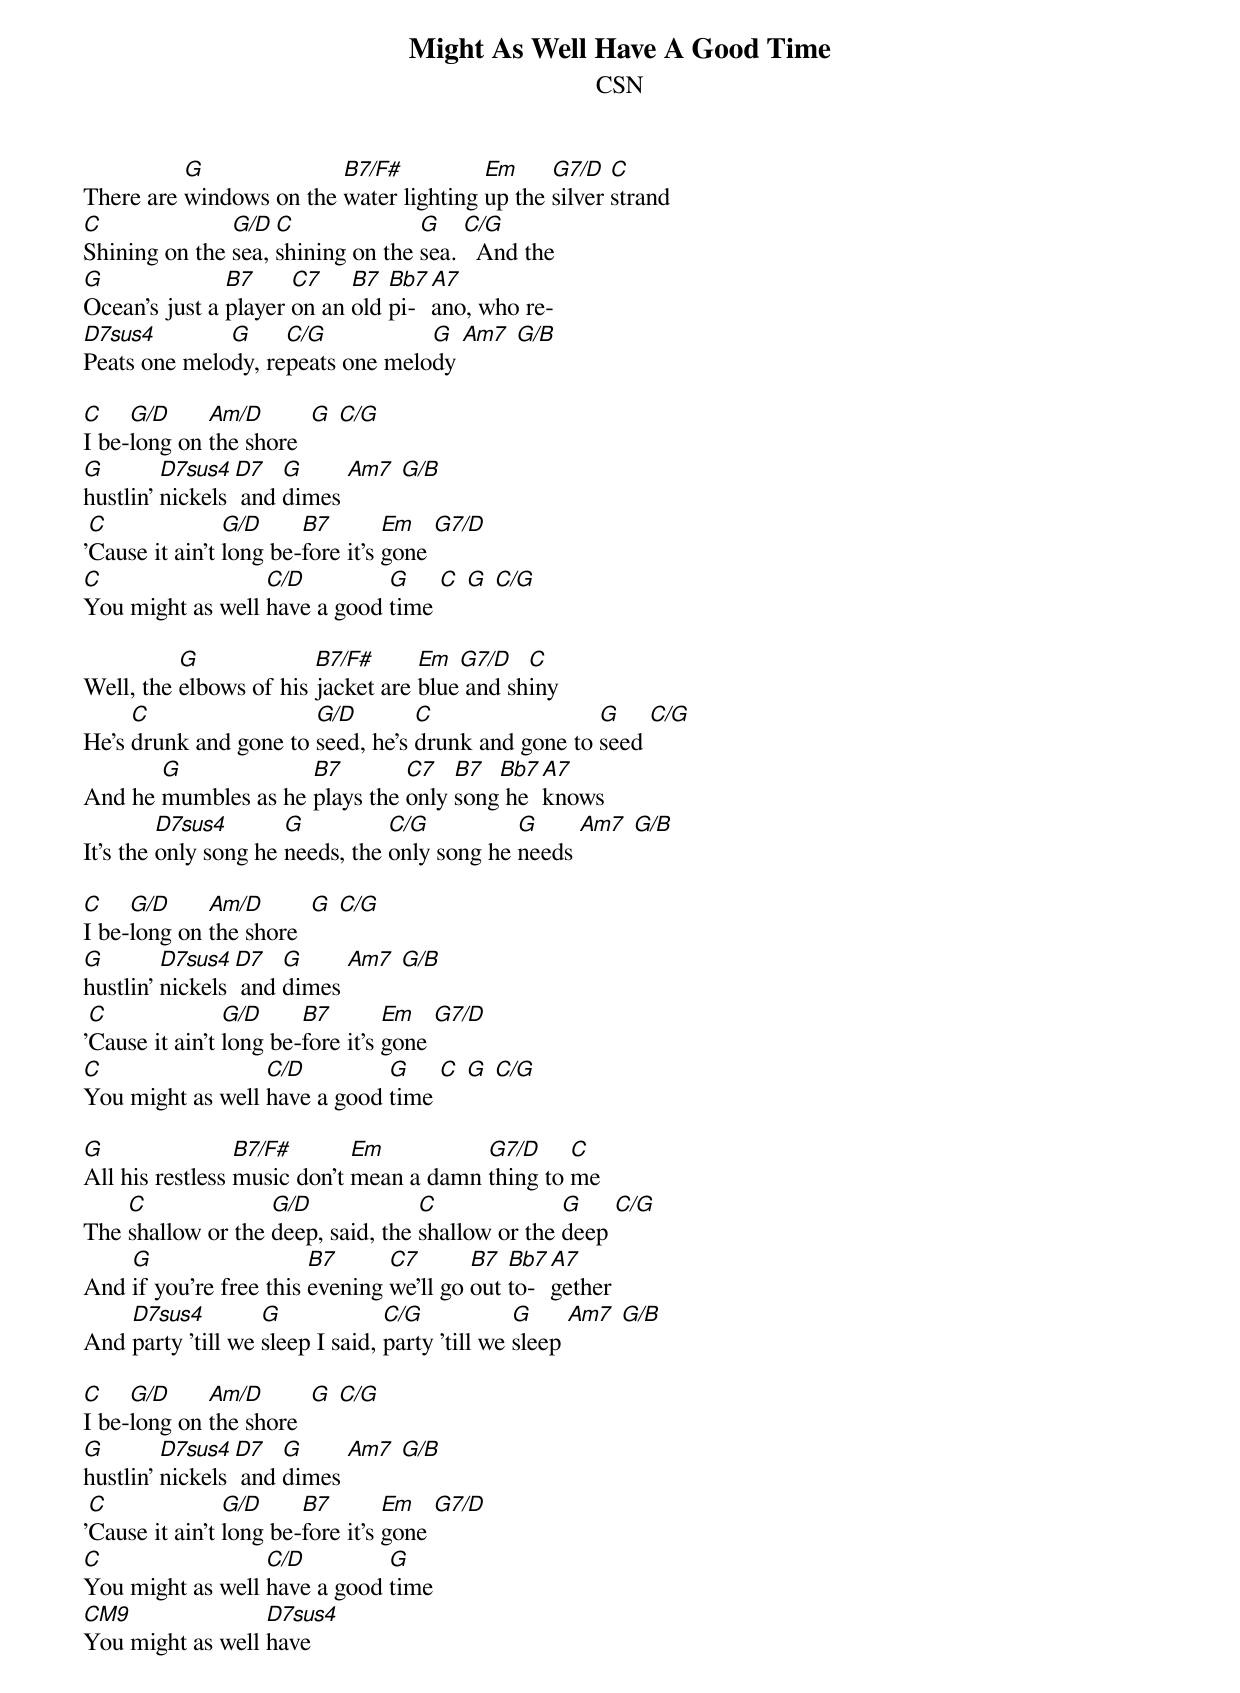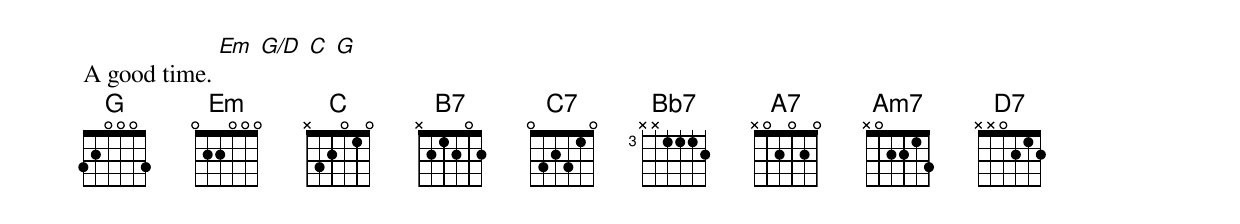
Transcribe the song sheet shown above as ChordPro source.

{title:Might As Well Have A Good Time}
{subtitle:CSN}

There are [G]windows on the [B7/F#]water lighting [Em]up the [G7/D]silver [C]strand
[C]Shining on the [G/D]sea, [C]shining on the [G]sea. [C/G]  And the
[G]Ocean's just a [B7]player [C7]on an [B7]old [Bb7]pi- [A7]ano, who re-
[D7sus4]Peats one melo[G]dy, re[C/G]peats one melo[G]dy [Am7] [G/B]

[C]I be-[G/D]long on [Am/D]the shore  [G] [C/G]
[G]hustlin' [D7sus4]nickels[D7] and [G]dimes [Am7] [G/B]
'[C]Cause it ain't [G/D]long be-[B7]fore it's [Em]gone [G7/D]
[C]You might as well [C/D]have a good [G]time [C] [G] [C/G]

Well, the [G]elbows of his [B7/F#]jacket are [Em]blue[G7/D] and sh[C]iny
He's [C]drunk and gone to [G/D]seed, he's [C]drunk and gone to [G]seed [C/G]
And he [G]mumbles as he [B7]plays the [C7]only [B7]song[Bb7] he [A7]knows
It's the [D7sus4]only song he [G]needs, the [C/G]only song he [G]needs [Am7] [G/B]

[C]I be-[G/D]long on [Am/D]the shore  [G] [C/G]
[G]hustlin' [D7sus4]nickels[D7] and [G]dimes [Am7] [G/B]
'[C]Cause it ain't [G/D]long be-[B7]fore it's [Em]gone [G7/D]
[C]You might as well [C/D]have a good [G]time [C] [G] [C/G]

[G]All his restless [B7/F#]music don't [Em]mean a damn [G7/D]thing to [C]me
The [C]shallow or the [G/D]deep, said, the [C]shallow or the [G]deep [C/G]
And [G]if you're free this [B7]evening [C7]we'll go [B7]out [Bb7]to- [A7]gether
And [D7sus4]party 'till we [G]sleep I said, [C/G]party 'till we [G]sleep [Am7] [G/B]

[C]I be-[G/D]long on [Am/D]the shore  [G] [C/G]
[G]hustlin' [D7sus4]nickels[D7] and [G]dimes [Am7] [G/B]
'[C]Cause it ain't [G/D]long be-[B7]fore it's [Em]gone [G7/D]
[C]You might as well [C/D]have a good [G]time
[CM9]You might as well [D7sus4]have
A good time. [Em] [G/D] [C] [G]
